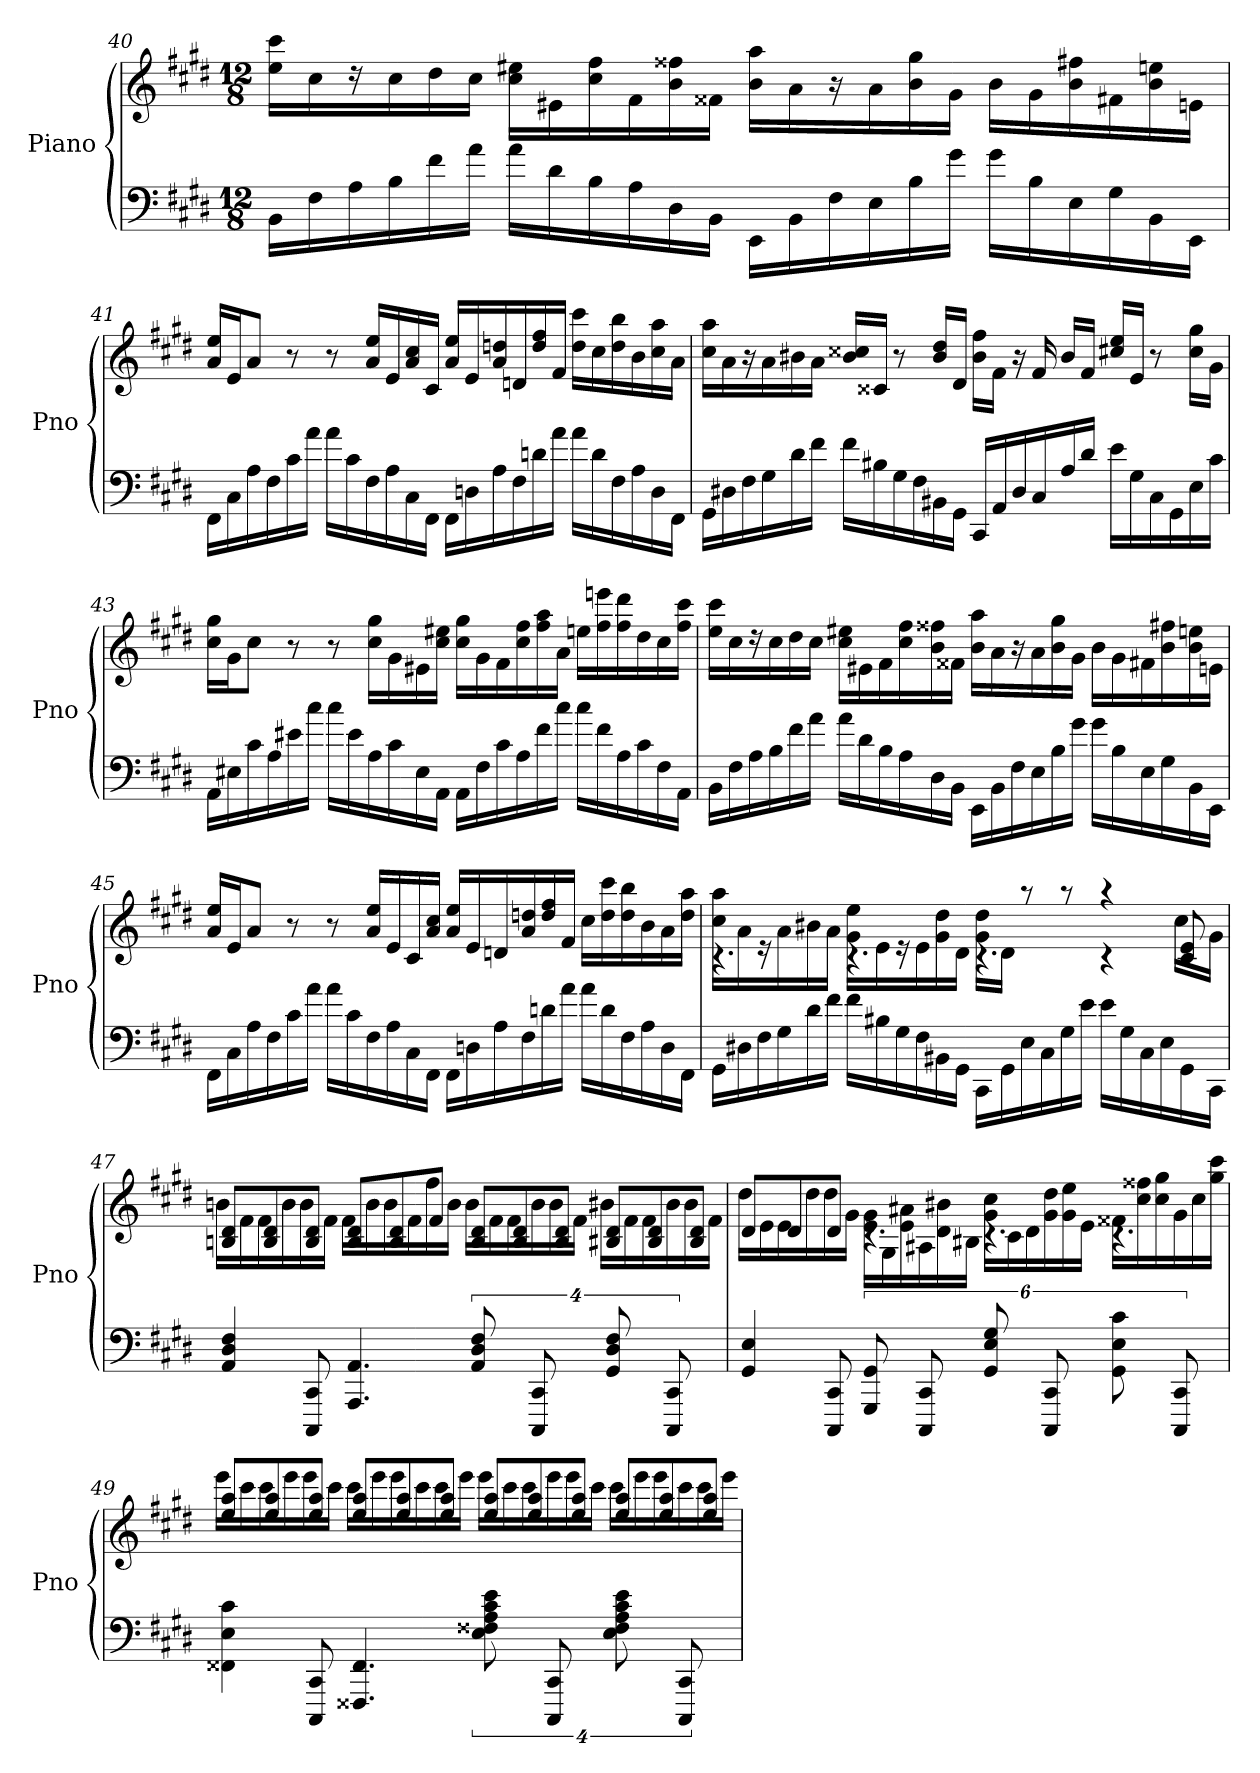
**kern	**kern
*part1	*part1
*staff2	*staff1
*I"Piano	*
*I'Pno	*
*clefF4	*clefG2
*k[f#c#g#d#]	*k[f#c#g#d#]
*c#:	*c#:
*M12/8	*M12/8
=40	=40
16BBLL	16ee 16ccc#LL
16F#	16cc#
16A	16r
16B	16cc#
16f#	16dd#
16aJJ	16cc#JJ
16aLL	16cc# 16ee#XLL
16d#	16e#X
16B	16cc# 16ff#
16A	16f#
16D#	16b 16ff##X
16BBJJ	16f##XJJ
16EELL	16b 16aaLL
16BB	16a
16F#	16r
16E	16a
16B	16b 16gg#
16g#JJ	16g#JJ
16g#LL	16bLL
16B	16g#
16E	16b 16ff#X
16G#	16f#X
16BB	16b 16een
16EEJJ	16enJJ
=41	=41
16FF#LL	16a 16eeLL
16C#	16eJ
16A	8aJ
16F#	.
16c#	8r
16aJJ	.
16aLL	8r
16c#	.
16F#	16a 16eeLL
16A	16e
16C#	16a 16cc#
16FF#JJ	16c#JJ
16FF#LL	16a 16eeLL
16Dn	16e
16A	16a 16ddn
16F#	16dn
16dn	16dd 16ff#
16aJJ	16f#JJ
16aLL	16dd 16ccc#LL
16d	16cc#
16F#	16dd 16bb
16A	16b
16D	16cc# 16aa
16FF#JJ	16aJJ
=42	=42
16GG#LL	16cc# 16aaLL
16D#X	16a
16F#	16r
16G#	16a
16d#	16b#X
16f#JJ	16aJJ
16f#LL	16b# 16cc##XLL
16B#X	16c##XJJ
16G#	8r
16F#	.
16BB#X	16b# 16dd#LL
16GG#JJ	16d#JJ
16CC#LL	16b# 16ff#LL
16AA	16f#JJ
16D#	16r
16C#	16f#
16A	16b#LL
16d#JJ	16f#JJ
16eLL	16cc#X 16eeLL
16G#	16eJJ
16C#	8r
16GG#	.
16E	16cc# 16gg#LL
16c#JJ	16g#JJ
=43	=43
16AALL	16cc# 16gg#LL
16E#X	16g#J
16c#	8cc#J
16A	.
16e#X	8r
16cc#JJ	.
16cc#LL	8r
16e#	.
16A	16cc# 16gg#LL
16c#	16g#
16E#	16e#X
16AAJJ	16cc# 16ee#XJJ
16AALL	16cc# 16gg#LL
16F#	16g#
16c#	16f#
16A	16cc# 16ff#
16f#	16ff# 16aa
16cc#JJ	16aJJ
16cc#LL	16eenLL
16f#	16ff# 16eeen
16A	16ff# 16ddd#
16c#	16dd#
16F#	16cc#
16AAJJ	16ff# 16ccc#JJ
=44	=44
16BBLL	16ee 16ccc#LL
16F#	16cc#
16A	16r
16B	16cc#
16f#	16dd#
16aJJ	16cc#JJ
16aLL	16cc# 16ee#XLL
16d#	16e#X
16B	16f#
16A	16cc# 16ff#
16D#	16b 16ff##X
16BBJJ	16f##XJJ
16EELL	16b 16aaLL
16BB	16a
16F#	16r
16E	16a
16B	16b 16gg#
16g#JJ	16g#JJ
16g#LL	16bLL
16B	16g#
16E	16f#X
16G#	16b 16ff#X
16BB	16b 16een
16EEJJ	16enJJ
=45	=45
16FF#LL	16a 16eeLL
16C#	16eJ
16A	8aJ
16F#	.
16c#	8r
16aJJ	.
16aLL	8r
16c#	.
16F#	16a 16eeLL
16A	16e
16C#	16c#
16FF#JJ	16a 16cc#JJ
16FF#LL	16a 16eeLL
16Dn	16e
16A	16dn
16F#	16a 16ddn
16dn	16dd 16ff#
16aJJ	16f#JJ
16aLL	16cc#LL
16d	16dd 16ccc#
16F#	16dd 16bb
16A	16b
16D	16a
16FF#JJ	16dd 16aaJJ
=46	=46
*	*^
16GG#LL	4.rc	16cc# 16aaLL
16D#X	.	16a
16F#	.	16r
16G#	.	16a
16d#	.	16b#X
16f#JJ	.	16aJJ
16f#LL	4.rc	16g# 16eeLL
16B#X	.	16e
16G#	.	16r
16F#	.	16e
16BB#X	.	16g# 16dd#
16GG#JJ	.	16d#JJ
16CC#LL	4.rc	16g# 16dd#LL
16GG#	.	16d#JJ
16E	.	8raa
16C#	.	.
16G#	.	8raa
16eJJ	.	.
16eLL	4rc	4raa
16G#	.	.
16C#	.	.
16E	.	.
16GG#	8c# 8e	16cc#LL
16CC#JJ	.	16g#JJ
=47	=47	=47
4AA 4D# 4F#	8Bn 8d#L	16bnLL
.	.	16f#
.	8B 8d#	16f#
.	.	16b
8CCC# 8CC#	8B 8d#J	16b
.	.	16f#JJ
4.AAA 4.AA	8B 8d#L	16f#LL
.	.	16b
.	8B 8d#	16b
.	.	16f#
.	8f#J	16ff#
.	.	16bJJ
16%3AA 16%3D# 16%3F#	8B 8d#L	16bLL
.	.	16f#
.	8B 8d#	16f#
16%3CCC# 16%3CC#	.	16b
.	8B 8d#J	16b
.	.	16f#JJ
16%3GG# 16%3D# 16%3F#	8B#X 8d#L	16b#XLL
.	.	16f#
.	8B# 8d#	16f#
16%3CCC# 16%3CC#	.	16b#
.	8B# 8d#J	16b#
.	.	16f#JJ
=48	=48	=48
4GG# 4E	8d#L	16dd#LL
.	.	16e
.	8d#	16e
.	.	16dd#
8CCC# 8CC#	8d#J	16dd#
.	.	16g#JJ
16%3GGG# 16%3GG#	4.rc	16e 16g#LL
.	.	16G#
.	.	16e 16a#X
16%3CCC# 16%3CC#	.	16A#X
.	.	16d# 16b#X
.	.	16B#XJJ
16%3GG# 16%3E 16%3G#	4.rc	16g# 16cc#LL
.	.	16c#
.	.	16d#
16%3CCC# 16%3CC#	.	16g# 16dd#
.	.	16g# 16ee
.	.	16eJJ
16%3GG# 16%3E 16%3c#	4.rc	16f##XLL
.	.	16cc# 16ff##X
.	.	16cc# 16gg#
16%3CCC# 16%3CC#	.	16g#
.	.	16cc#
.	.	16gg# 16ccc#JJ
=49	=49	=49
4FF##X 4E 4c#	8ee 8aaL	16eeeLL
.	.	16ccc#
.	8ee 8aa	16ccc#
.	.	16eee
8CCC# 8CC#	8ee 8aaJ	16eee
.	.	16ccc#JJ
4.FFF##X 4.FF##	8ee 8aaL	16ccc#LL
.	.	16eee
.	8ee 8aa	16eee
.	.	16ccc#
.	8ee 8aaJ	16ccc#
.	.	16eeeJJ
16%3E 16%3F##X 16%3A 16%3c# 16%3e	8ee 8aaL	16eeeLL
.	.	16ccc#
.	8ee 8aa	16ccc#
16%3CCC# 16%3CC#	.	16eee
.	8ee 8aaJ	16eee
.	.	16ccc#JJ
16%3E 16%3F## 16%3A 16%3c# 16%3e	8ee 8aaL	16ccc#LL
.	.	16eee
.	8ee 8aa	16eee
16%3CCC# 16%3CC#	.	16ccc#
.	8ee 8aaJ	16ccc#
.	.	16eeeJJ
*	*v	*v
=	=
*-	*-
